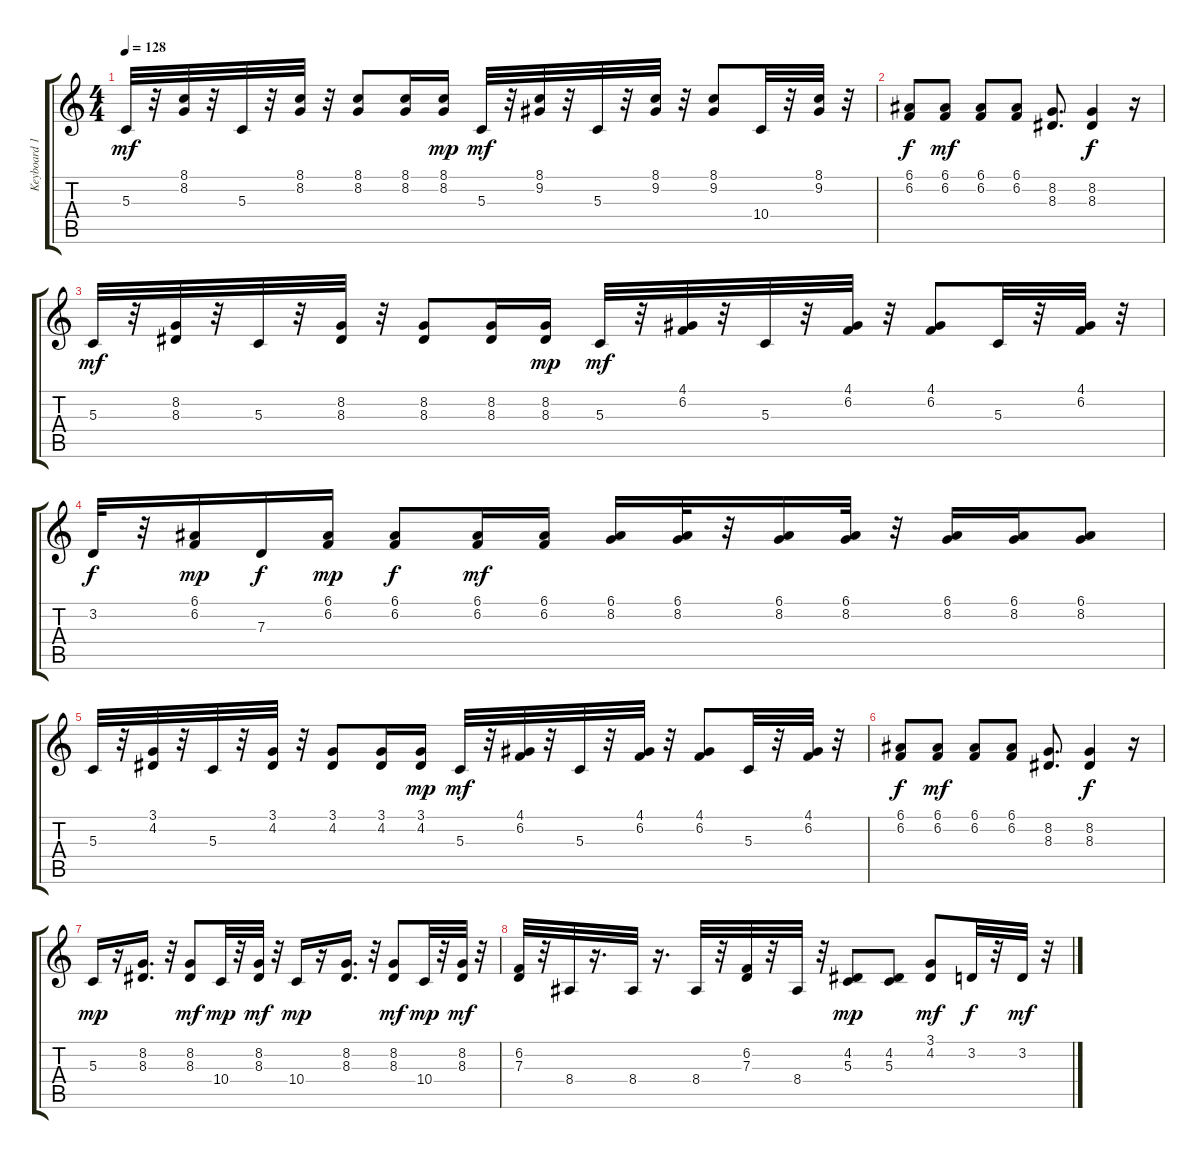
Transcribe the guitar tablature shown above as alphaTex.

\track ("Keyboard 1" "Keyboard 1") {instrument brightacousticpiano}
\staff {score tabs}
\tuning (E4 B3 G3 D3 A2 E2) {hide}
\ts (4 4)
\tempo 128
\clef g2
\ks c
5.3.32{dy mf} r.32 (8.1 8.2).32 r.32 5.3.32 r.32 (8.1 8.2).32 r.32 (8.1 8.2).8 (8.1 8.2).16 (8.1 8.2).16{dy mp} 5.3.32{dy mf} r.32 (8.1 9.2).32 r.32 5.3.32 r.32 (8.1 9.2).32 r.32 (8.1 9.2).8 10.4.32 r.32 (8.1 9.2).32 r.32 |
(6.1 6.2).8{dy f} (6.1 6.2).8{dy mf} (6.1 6.2).8 (6.1 6.2).8 (8.2 8.3).8{d} (8.2 8.3).4{dy f} r.16 |
5.3.32{dy mf} r.32 (8.2 8.3).32 r.32 5.3.32 r.32 (8.2 8.3).32 r.32 (8.2 8.3).8 (8.2 8.3).16 (8.2 8.3).16{dy mp} 5.3.32{dy mf} r.32 (4.1 6.2).32 r.32 5.3.32 r.32 (4.1 6.2).32 r.32 (4.1 6.2).8 5.3.32 r.32 (4.1 6.2).32 r.32 |
3.2.32{dy f} r.32 (6.1 6.2).16{dy mp} 7.3.16{dy f} (6.1 6.2).16{dy mp} (6.1 6.2).8{dy f} (6.1 6.2).16{dy mf} (6.1 6.2).16 (6.1 8.2).16 (6.1 8.2).32 r.32 (6.1 8.2).16 (6.1 8.2).32 r.32 (6.1 8.2).16 (6.1 8.2).16 (6.1 8.2).8 |
5.3.32 r.32 (3.1 4.2).32 r.32 5.3.32 r.32 (3.1 4.2).32 r.32 (3.1 4.2).8 (3.1 4.2).16 (3.1 4.2).16{dy mp} 5.3.32{dy mf} r.32 (4.1 6.2).32 r.32 5.3.32 r.32 (4.1 6.2).32 r.32 (4.1 6.2).8 5.3.32 r.32 (4.1 6.2).32 r.32 |
(6.1 6.2).8{dy f} (6.1 6.2).8{dy mf} (6.1 6.2).8 (6.1 6.2).8 (8.2 8.3).8{d} (8.2 8.3).4{dy f} r.16 |
5.3.16{dy mp} r.16 (8.2 8.3).16{d} r.32 (8.2 8.3).8{dy mf} 10.4.32{dy mp} r.32 (8.2 8.3).32{dy mf} r.32 10.4.16{dy mp} r.16 (8.2 8.3).16{d} r.32 (8.2 8.3).8{dy mf} 10.4.32{dy mp} r.32 (8.2 8.3).32{dy mf} r.32 |
(6.2 7.3).32 r.32 8.4.32 r.16{d} 8.4.32 r.16{d} 8.4.32 r.32 (6.2 7.3).32 r.32 8.4.32 r.32 (4.2 5.3).8{dy mp} (4.2 5.3).8 (3.1 4.2).8{dy mf} 3.2.32{dy f} r.32 3.2.32{dy mf} r.32
